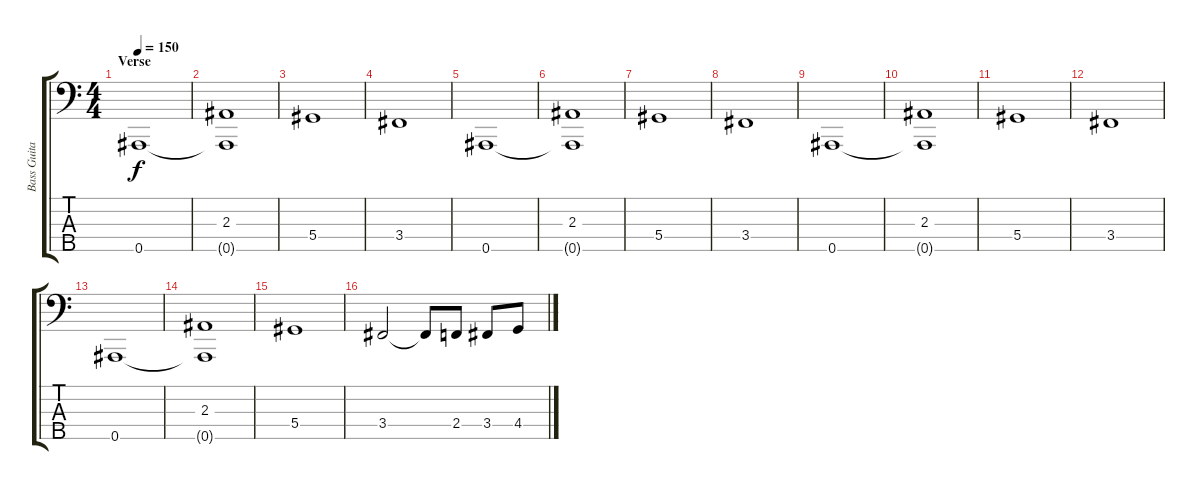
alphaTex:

\track ("Bass Guitar" "Bass Guita") {instrument electricbassfinger}
\staff {score tabs}
\tuning (Gb2 Db2 Ab1 Eb1 Bb0) {hide}
\ts (4 4)
\section ("" "Verse")
\tempo 150
\clef f4
\ks c
0.5.1{dy f} |
(2.3 0.5{t}).1 |
5.4.1 |
3.4.1 |
0.5.1 |
(2.3 0.5{t}).1 |
5.4.1 |
3.4.1 |
0.5.1 |
(2.3 0.5{t}).1 |
5.4.1 |
3.4.1 |
0.5.1 |
(2.3 0.5{t}).1 |
5.4.1 |
3.4.2 3.4{t}.8 2.4.8 3.4.8 4.4.8
